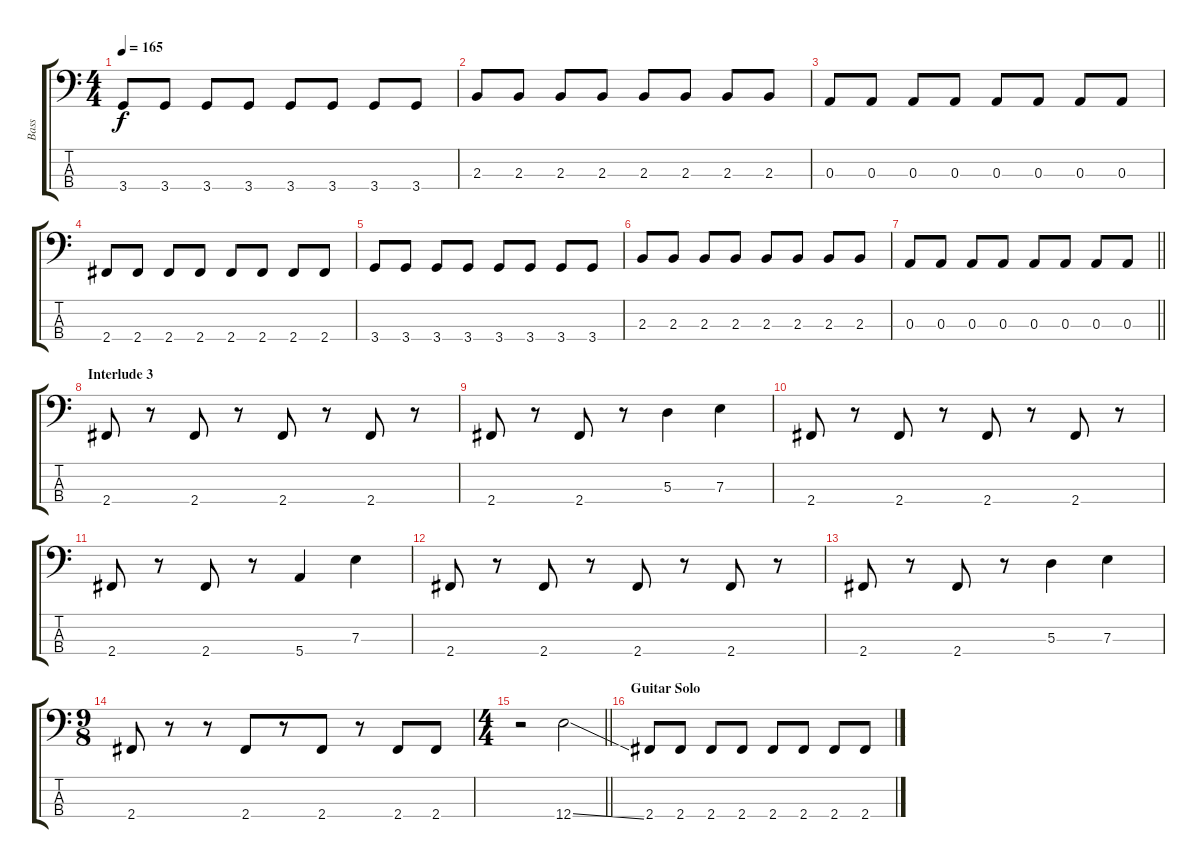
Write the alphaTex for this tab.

\track ("Bass" "Bass") {instrument electricbassfinger}
\staff {score tabs}
\tuning (G2 D2 A1 E1) {hide}
\ts (4 4)
\tempo 165
\clef f4
\ks c
3.4.8{dy f} 3.4.8 3.4.8 3.4.8 3.4.8 3.4.8 3.4.8 3.4.8 |
2.3.8 2.3.8 2.3.8 2.3.8 2.3.8 2.3.8 2.3.8 2.3.8 |
0.3.8 0.3.8 0.3.8 0.3.8 0.3.8 0.3.8 0.3.8 0.3.8 |
2.4.8 2.4.8 2.4.8 2.4.8 2.4.8 2.4.8 2.4.8 2.4.8 |
3.4.8 3.4.8 3.4.8 3.4.8 3.4.8 3.4.8 3.4.8 3.4.8 |
2.3.8 2.3.8 2.3.8 2.3.8 2.3.8 2.3.8 2.3.8 2.3.8 |
\barLineRight lightlight
0.3.8 0.3.8 0.3.8 0.3.8 0.3.8 0.3.8 0.3.8 0.3.8 |
\section ("" "Interlude 3")
2.4.8 r.8 2.4.8 r.8 2.4.8 r.8 2.4.8 r.8 |
2.4.8 r.8 2.4.8 r.8 5.3.4 7.3.4 |
2.4.8 r.8 2.4.8 r.8 2.4.8 r.8 2.4.8 r.8 |
2.4.8 r.8 2.4.8 r.8 5.4.4 7.3.4 |
2.4.8 r.8 2.4.8 r.8 2.4.8 r.8 2.4.8 r.8 |
2.4.8 r.8 2.4.8 r.8 5.3.4 7.3.4 |
\ts (9 8)
2.4.8 r.8 r.8 2.4.8 r.8 2.4.8 r.8 2.4.8 2.4.8 |
\ts (4 4)
\barLineRight lightlight
r.2 12.4{ss}.2 |
\section ("" "Guitar Solo")
2.4.8 2.4.8 2.4.8 2.4.8 2.4.8 2.4.8 2.4.8 2.4.8
